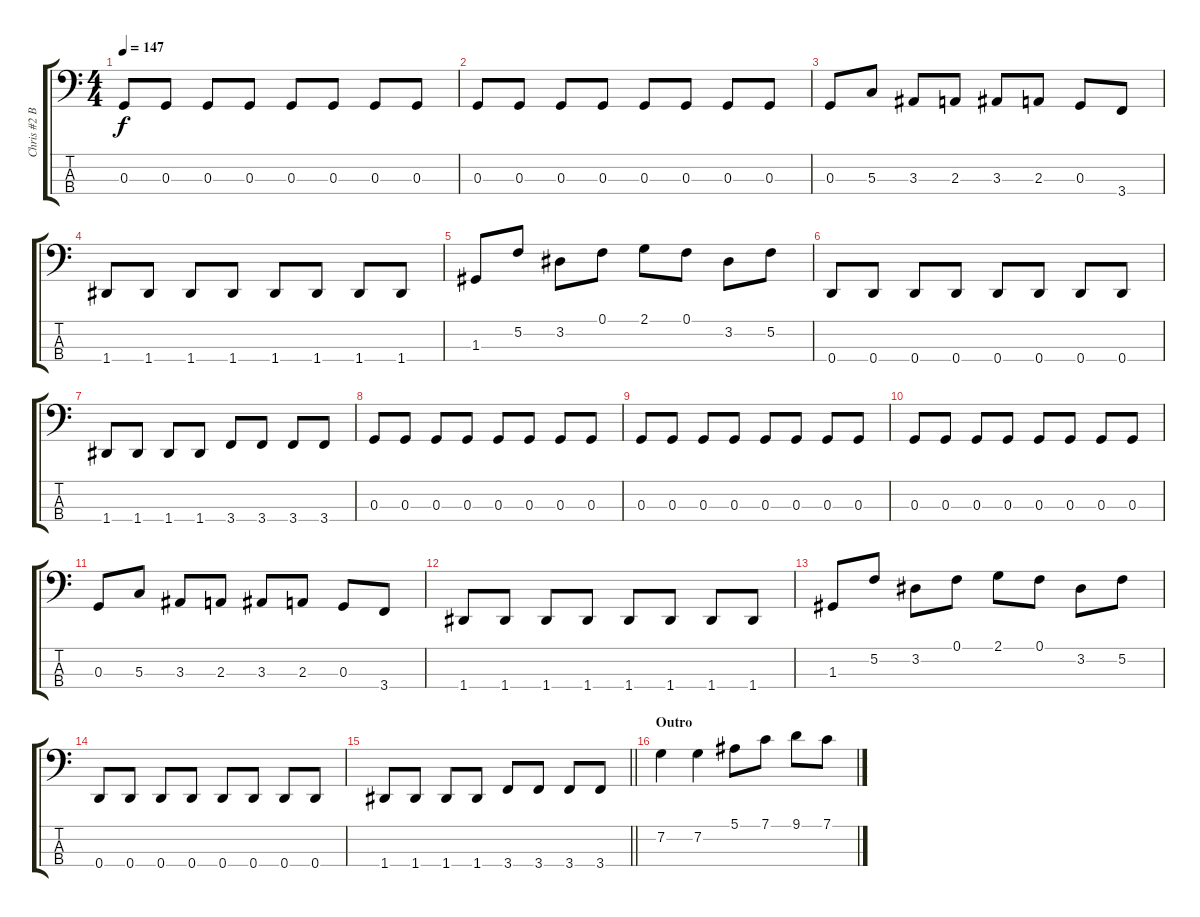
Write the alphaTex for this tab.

\track ("Chris #2 Bass" "Chris #2 B") {instrument electricbasspick}
\staff {score tabs}
\tuning (F2 C2 G1 D1) {hide}
\ts (4 4)
\tempo 147
\clef f4
\ks c
0.3.8{dy f} 0.3.8 0.3.8 0.3.8 0.3.8 0.3.8 0.3.8 0.3.8 |
0.3.8 0.3.8 0.3.8 0.3.8 0.3.8 0.3.8 0.3.8 0.3.8 |
0.3.8 5.3.8 3.3.8 2.3.8 3.3.8 2.3.8 0.3.8 3.4.8 |
1.4.8 1.4.8 1.4.8 1.4.8 1.4.8 1.4.8 1.4.8 1.4.8 |
1.3.8 5.2.8 3.2.8 0.1.8 2.1.8 0.1.8 3.2.8 5.2.8 |
0.4.8 0.4.8 0.4.8 0.4.8 0.4.8 0.4.8 0.4.8 0.4.8 |
1.4.8 1.4.8 1.4.8 1.4.8 3.4.8 3.4.8 3.4.8 3.4.8 |
0.3.8 0.3.8 0.3.8 0.3.8 0.3.8 0.3.8 0.3.8 0.3.8 |
0.3.8 0.3.8 0.3.8 0.3.8 0.3.8 0.3.8 0.3.8 0.3.8 |
0.3.8 0.3.8 0.3.8 0.3.8 0.3.8 0.3.8 0.3.8 0.3.8 |
0.3.8 5.3.8 3.3.8 2.3.8 3.3.8 2.3.8 0.3.8 3.4.8 |
1.4.8 1.4.8 1.4.8 1.4.8 1.4.8 1.4.8 1.4.8 1.4.8 |
1.3.8 5.2.8 3.2.8 0.1.8 2.1.8 0.1.8 3.2.8 5.2.8 |
0.4.8 0.4.8 0.4.8 0.4.8 0.4.8 0.4.8 0.4.8 0.4.8 |
\barLineRight lightlight
1.4.8 1.4.8 1.4.8 1.4.8 3.4.8 3.4.8 3.4.8 3.4.8 |
\section ("" "Outro")
7.2.4 7.2.4 5.1.8 7.1.8 9.1.8 7.1.8
